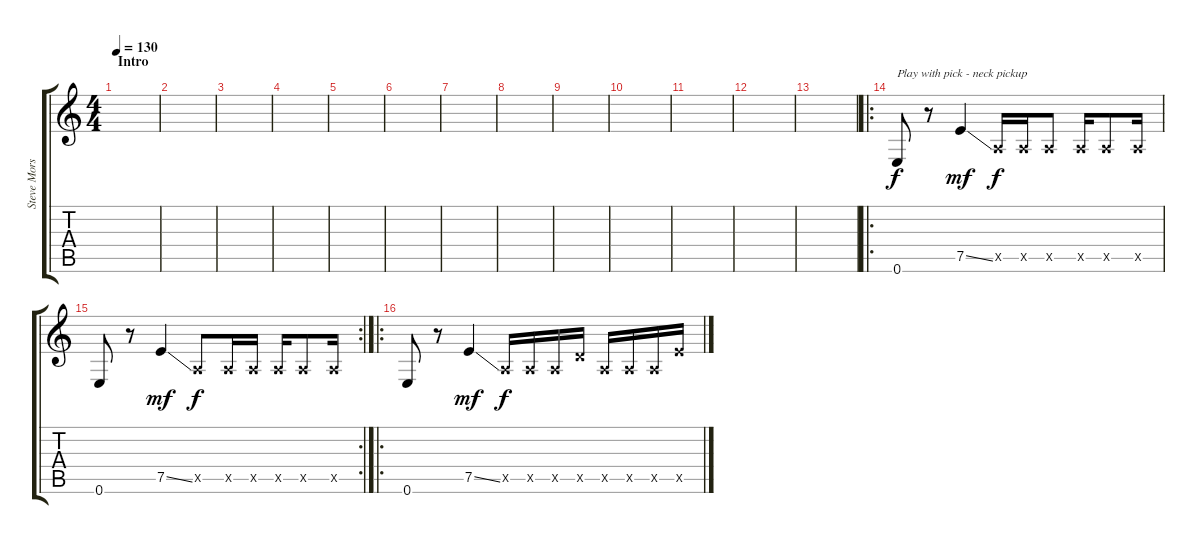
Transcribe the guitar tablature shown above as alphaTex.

\track ("Steve Morse - Distortion" "Steve Mors") {instrument distortionguitar}
\staff {score tabs}
\tuning (E4 B3 G3 D3 A2 E2) {hide}
\ts (4 4)
\section ("" "Intro")
\tempo 130
\clef g2
\ks c
|
|
|
|
|
|
|
|
|
|
|
|
|
\ro
0.6.8{txt "Play with pick - neck pickup" instrument slapbass1} r.8 7.5{ss}.4{dy mf} 0.5{x}.16{dy f instrument distortionguitar} 0.5{x}.16 0.5{x}.8 0.5{x}.16 0.5{x}.8 0.5{x}.16 |
\rc 2
0.6.8{instrument slapbass1} r.8 7.5{ss}.4{dy mf} 0.5{x}.8{dy f instrument distortionguitar} 0.5{x}.16 0.5{x}.16 0.5{x}.16 0.5{x}.8 0.5{x}.16 |
\ro
0.6.8{instrument slapbass1} r.8 7.5{ss}.4{dy mf} 0.5{x}.16{dy f instrument distortionguitar} 0.5{x}.16 0.5{x}.16 5.5{x}.16 0.5{x}.16 0.5{x}.16 0.5{x}.16 7.5{x}.16
